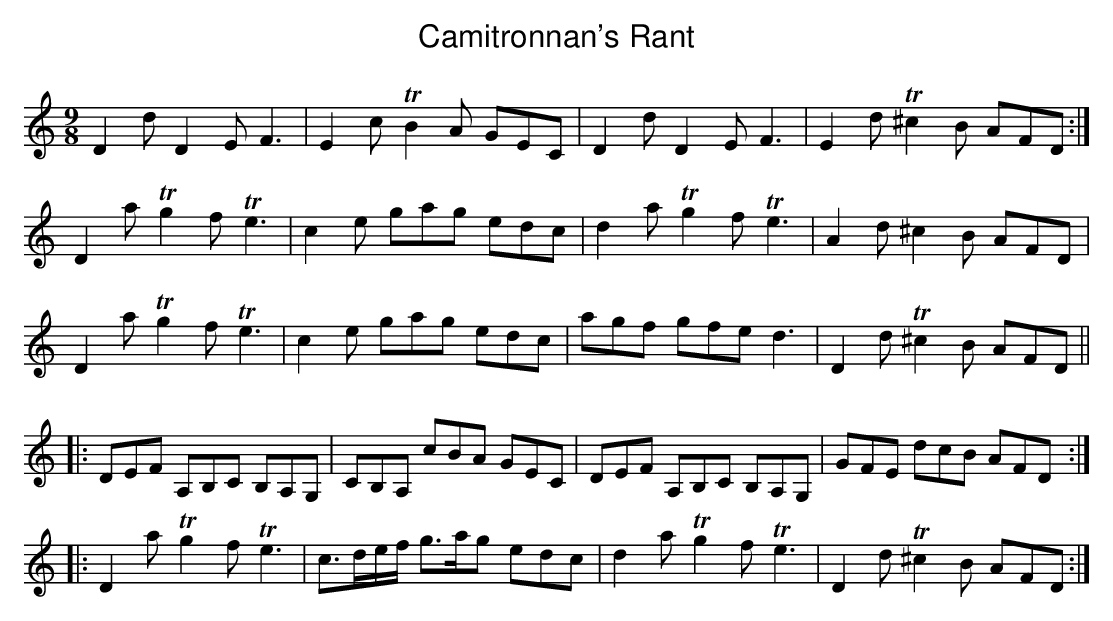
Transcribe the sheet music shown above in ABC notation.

X:1
T:Camitronnan's Rant
M:9/8
L:1/8
K:Ddor
D2d D2E F3|E2c TB2A GEC|D2d D2E F3|E2d T^c2B AFD:|
D2a Tg2f Te3|c2e gag edc|d2a Tg2f Te3|A2d ^c2B AFD|
D2a Tg2f Te3|c2e gag edc|agf gfe d3|D2d T^c2B AFD||
|:DEF A,B,C B,A,G,|CB,A, cBA GEC|DEF A,B,C B,A,G,|GFE dcB AFD:|
|:D2a Tg2f Te3|c>de/f/ g>ag edc|d2a Tg2f Te3|D2d T^c2B AFD:|]
